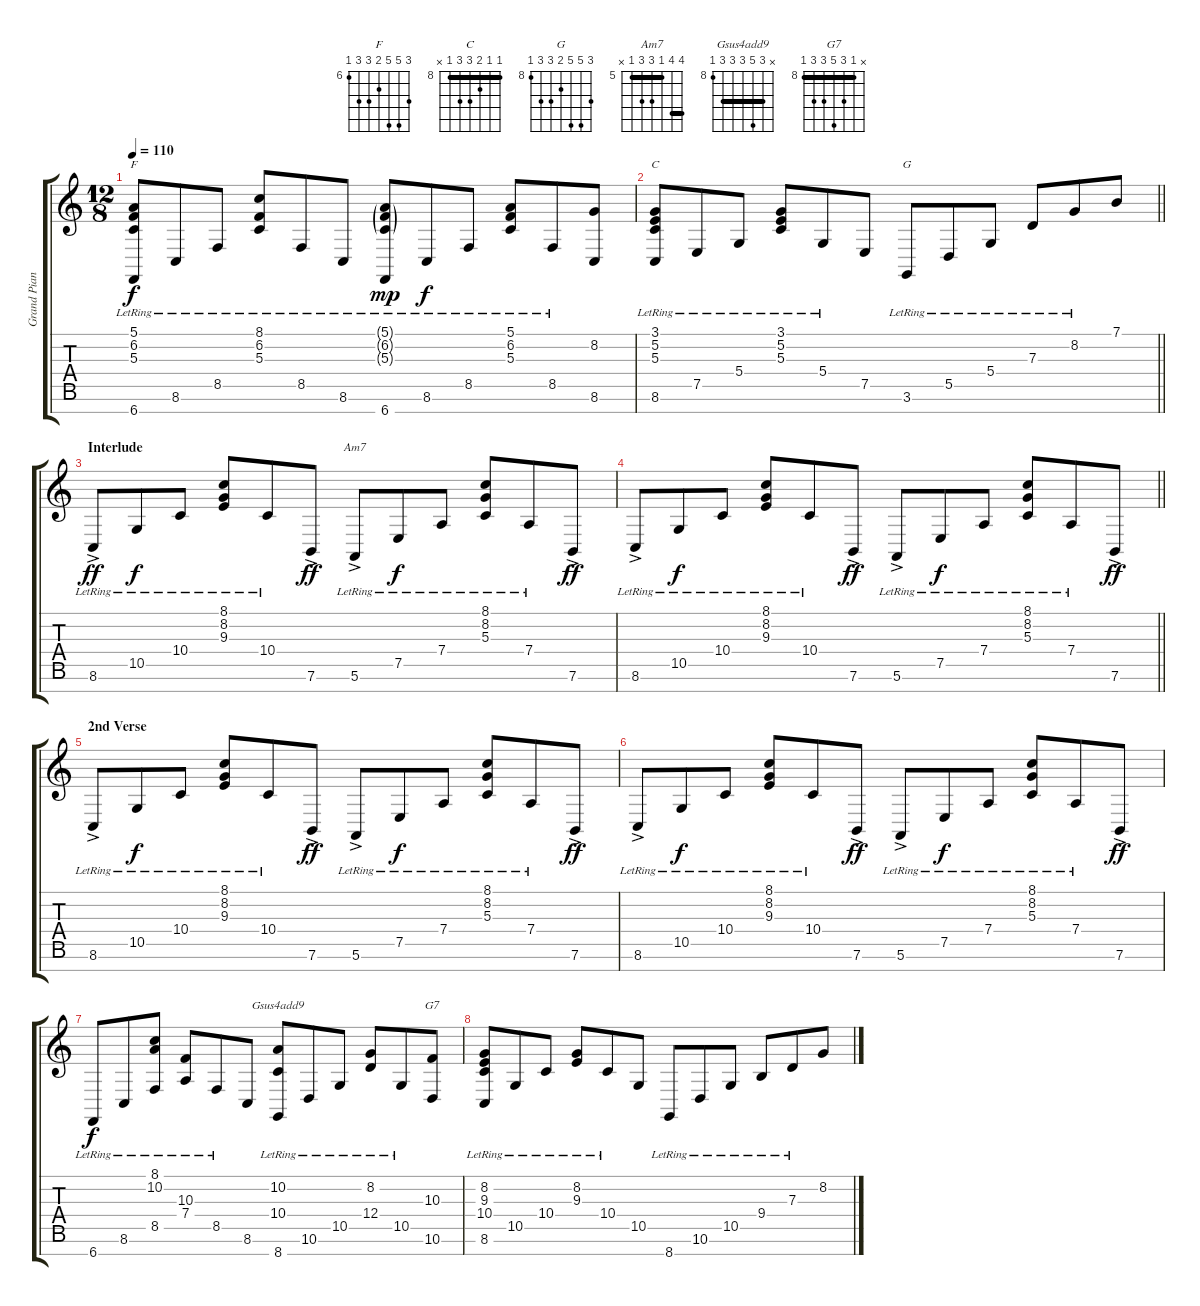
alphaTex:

\track ("Grand Piano" "Grand Pian") {instrument acousticgrandpiano}
\staff {score tabs}
\tuning (E4 B3 G3 D3 A2 E2 B1) {hide}
\chord ("F" 8 10 10 7 8 8 6) {firstfret 6}
\chord ("C" 8 8 9 10 10 8 x) {firstfret 8 barre 8}
\chord ("G" 10 12 12 9 10 10 8) {firstfret 8}
\chord ("Am7" 8 8 5 7 7 5 x) {firstfret 5 barre (5 8)}
\chord ("Gsus4add9" x 10 12 10 10 10 8) {firstfret 8 barre 10}
\chord ("G7" x 8 10 12 10 10 8) {firstfret 8 barre 8}
\ts (12 8)
\tempo 110
\clef g2
\ks c
(5.1{lr} 6.2{lr} 5.3{lr} 6.7{lr}).8{ch "F" dy f} 8.6{lr}.8 8.5{lr}.8 (8.1{lr} 6.2{lr} 5.3{lr}).8 8.5{lr}.8 8.6{lr}.8 (5.1{g lr} 6.2{g lr} 5.3{g lr} 6.7{lr}).8{dy mp} 8.6{lr}.8{dy f} 8.5{lr}.8 (5.1{lr} 6.2{lr} 5.3{lr}).8 8.5{lr}.8 (8.2 8.6).8 |
\barLineRight lightlight
(3.1{lr} 5.2{lr} 5.3{lr} 8.6{lr}).8{ch "C"} 7.5{lr}.8 5.4{lr}.8 (3.1{lr} 5.2{lr} 5.3{lr}).8 5.4{lr}.8 7.5.8 3.6{lr}.8{ch "G"} 5.5{lr}.8 5.4{lr}.8 7.3{lr}.8 8.2{lr}.8 7.1.8 |
\section ("" "Interlude")
8.6{ac lr}.8{dy ff} 10.5{lr}.8{dy f} 10.4{lr}.8 (8.1{lr} 8.2{lr} 9.3{lr}).8 10.4{lr}.8 7.6{ac}.8{dy ff} 5.6{ac lr}.8{ch "Am7"} 7.5{lr}.8{dy f} 7.4{lr}.8 (8.1{lr} 8.2{lr} 5.3{lr}).8 7.4{lr}.8 7.6{ac}.8{dy ff} |
\barLineRight lightlight
8.6{ac lr}.8 10.5{lr}.8{dy f} 10.4{lr}.8 (8.1{lr} 8.2{lr} 9.3{lr}).8 10.4{lr}.8 7.6{ac}.8{dy ff} 5.6{ac lr}.8 7.5{lr}.8{dy f} 7.4{lr}.8 (8.1{lr} 8.2{lr} 5.3{lr}).8 7.4{lr}.8 7.6{ac}.8{dy ff} |
\section ("" "2nd Verse")
8.6{ac lr}.8 10.5{lr}.8{dy f} 10.4{lr}.8 (8.1{lr} 8.2{lr} 9.3{lr}).8 10.4{lr}.8 7.6{ac}.8{dy ff} 5.6{ac lr}.8 7.5{lr}.8{dy f} 7.4{lr}.8 (8.1{lr} 8.2{lr} 5.3{lr}).8 7.4{lr}.8 7.6{ac}.8{dy ff} |
8.6{ac lr}.8 10.5{lr}.8{dy f} 10.4{lr}.8 (8.1{lr} 8.2{lr} 9.3{lr}).8 10.4{lr}.8 7.6{ac}.8{dy ff} 5.6{ac lr}.8 7.5{lr}.8{dy f} 7.4{lr}.8 (8.1{lr} 8.2{lr} 5.3{lr}).8 7.4{lr}.8 7.6{ac}.8{dy ff} |
6.7{lr}.8{dy f} 8.6{lr}.8 (8.1{lr} 10.2{lr} 8.5{lr}).8 (10.3{lr} 7.4{lr}).8 8.5{lr}.8 8.6.8 (10.2{lr} 10.4{lr} 8.7{lr}).8{ch "Gsus4add9"} 10.6{lr}.8 10.5{lr}.8 (8.2{lr} 12.4{lr}).8 10.5{lr}.8 (10.3 10.6).8{ch "G7"} |
(8.2{lr} 9.3{lr} 10.4{lr} 8.6{lr}).8 10.5{lr}.8 10.4{lr}.8 (8.2{lr} 9.3{lr}).8 10.4{lr}.8 10.5.8 8.7{lr}.8 10.6{lr}.8 10.5{lr}.8 9.4{lr}.8 7.3{lr}.8 8.2.8
